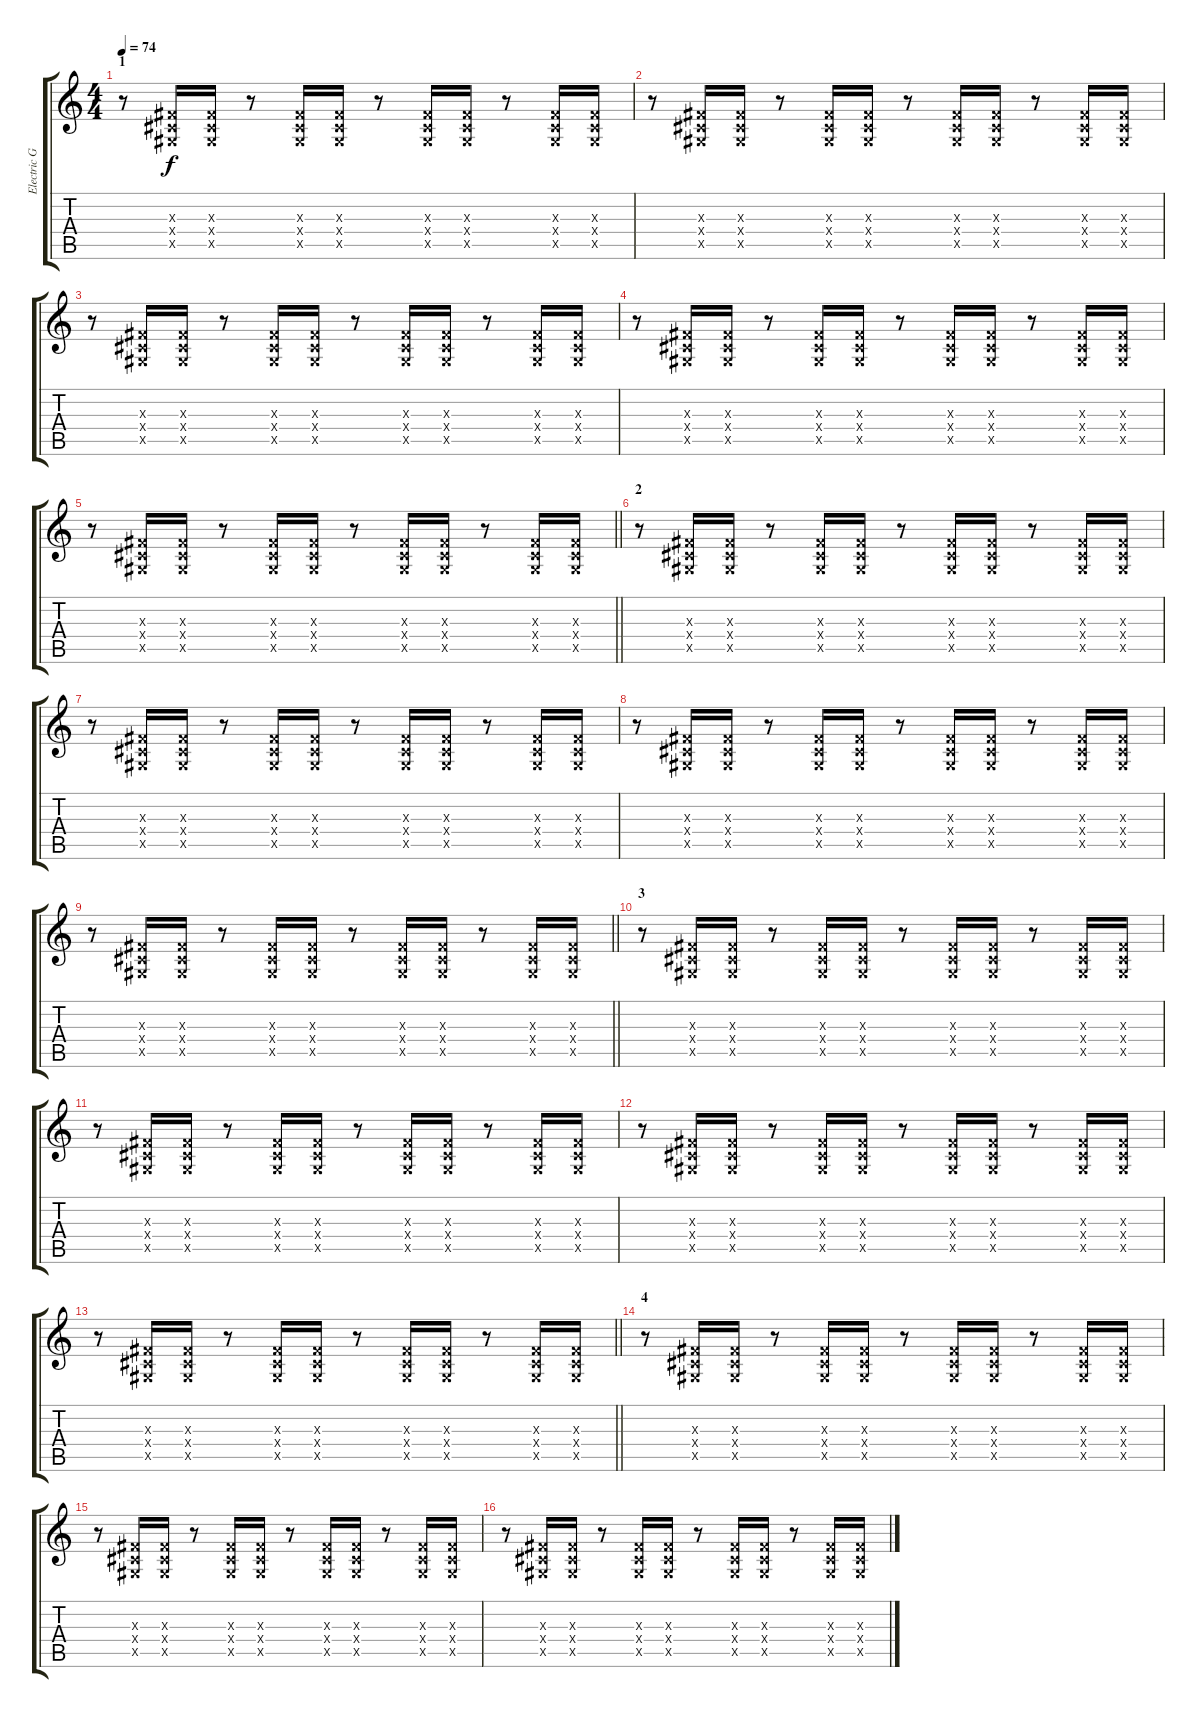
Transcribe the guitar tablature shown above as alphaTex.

\track ("Electric Guitar mute" "Electric G") {instrument electricguitarmuted}
\staff {score tabs}
\tuning (E4 B3 G3 D3 A2 E2) {hide}
\ts (4 4)
\section ("" "1")
\tempo 74
\clef g2
\ks c
r.8{dy f instrument electricguitarmuted} (-1.3{x} -1.4{x} -1.5{x}).16 (-1.3{x} -1.4{x} -1.5{x}).16 r.8 (-1.3{x} -1.4{x} -1.5{x}).16 (-1.3{x} -1.4{x} -1.5{x}).16 r.8 (-1.3{x} -1.4{x} -1.5{x}).16 (-1.3{x} -1.4{x} -1.5{x}).16 r.8 (-1.3{x} -1.4{x} -1.5{x}).16 (-1.3{x} -1.4{x} -1.5{x}).16 |
r.8 (-1.3{x} -1.4{x} -1.5{x}).16 (-1.3{x} -1.4{x} -1.5{x}).16 r.8 (-1.3{x} -1.4{x} -1.5{x}).16 (-1.3{x} -1.4{x} -1.5{x}).16 r.8 (-1.3{x} -1.4{x} -1.5{x}).16 (-1.3{x} -1.4{x} -1.5{x}).16 r.8 (-1.3{x} -1.4{x} -1.5{x}).16 (-1.3{x} -1.4{x} -1.5{x}).16 |
r.8 (-1.3{x} -1.4{x} -1.5{x}).16 (-1.3{x} -1.4{x} -1.5{x}).16 r.8 (-1.3{x} -1.4{x} -1.5{x}).16 (-1.3{x} -1.4{x} -1.5{x}).16 r.8 (-1.3{x} -1.4{x} -1.5{x}).16 (-1.3{x} -1.4{x} -1.5{x}).16 r.8 (-1.3{x} -1.4{x} -1.5{x}).16 (-1.3{x} -1.4{x} -1.5{x}).16 |
r.8 (-1.3{x} -1.4{x} -1.5{x}).16 (-1.3{x} -1.4{x} -1.5{x}).16 r.8 (-1.3{x} -1.4{x} -1.5{x}).16 (-1.3{x} -1.4{x} -1.5{x}).16 r.8 (-1.3{x} -1.4{x} -1.5{x}).16 (-1.3{x} -1.4{x} -1.5{x}).16 r.8 (-1.3{x} -1.4{x} -1.5{x}).16 (-1.3{x} -1.4{x} -1.5{x}).16 |
\barLineRight lightlight
r.8 (-1.3{x} -1.4{x} -1.5{x}).16 (-1.3{x} -1.4{x} -1.5{x}).16 r.8 (-1.3{x} -1.4{x} -1.5{x}).16 (-1.3{x} -1.4{x} -1.5{x}).16 r.8 (-1.3{x} -1.4{x} -1.5{x}).16 (-1.3{x} -1.4{x} -1.5{x}).16 r.8 (-1.3{x} -1.4{x} -1.5{x}).16 (-1.3{x} -1.4{x} -1.5{x}).16 |
\section ("" "2")
r.8 (-1.3{x} -1.4{x} -1.5{x}).16 (-1.3{x} -1.4{x} -1.5{x}).16 r.8 (-1.3{x} -1.4{x} -1.5{x}).16 (-1.3{x} -1.4{x} -1.5{x}).16 r.8 (-1.3{x} -1.4{x} -1.5{x}).16 (-1.3{x} -1.4{x} -1.5{x}).16 r.8 (-1.3{x} -1.4{x} -1.5{x}).16 (-1.3{x} -1.4{x} -1.5{x}).16 |
r.8 (-1.3{x} -1.4{x} -1.5{x}).16 (-1.3{x} -1.4{x} -1.5{x}).16 r.8 (-1.3{x} -1.4{x} -1.5{x}).16 (-1.3{x} -1.4{x} -1.5{x}).16 r.8 (-1.3{x} -1.4{x} -1.5{x}).16 (-1.3{x} -1.4{x} -1.5{x}).16 r.8 (-1.3{x} -1.4{x} -1.5{x}).16 (-1.3{x} -1.4{x} -1.5{x}).16 |
r.8 (-1.3{x} -1.4{x} -1.5{x}).16 (-1.3{x} -1.4{x} -1.5{x}).16 r.8 (-1.3{x} -1.4{x} -1.5{x}).16 (-1.3{x} -1.4{x} -1.5{x}).16 r.8 (-1.3{x} -1.4{x} -1.5{x}).16 (-1.3{x} -1.4{x} -1.5{x}).16 r.8 (-1.3{x} -1.4{x} -1.5{x}).16 (-1.3{x} -1.4{x} -1.5{x}).16 |
\barLineRight lightlight
r.8 (-1.3{x} -1.4{x} -1.5{x}).16 (-1.3{x} -1.4{x} -1.5{x}).16 r.8 (-1.3{x} -1.4{x} -1.5{x}).16 (-1.3{x} -1.4{x} -1.5{x}).16 r.8 (-1.3{x} -1.4{x} -1.5{x}).16 (-1.3{x} -1.4{x} -1.5{x}).16 r.8 (-1.3{x} -1.4{x} -1.5{x}).16 (-1.3{x} -1.4{x} -1.5{x}).16 |
\section ("" "3")
r.8 (-1.3{x} -1.4{x} -1.5{x}).16 (-1.3{x} -1.4{x} -1.5{x}).16 r.8 (-1.3{x} -1.4{x} -1.5{x}).16 (-1.3{x} -1.4{x} -1.5{x}).16 r.8 (-1.3{x} -1.4{x} -1.5{x}).16 (-1.3{x} -1.4{x} -1.5{x}).16 r.8 (-1.3{x} -1.4{x} -1.5{x}).16 (-1.3{x} -1.4{x} -1.5{x}).16 |
r.8 (-1.3{x} -1.4{x} -1.5{x}).16 (-1.3{x} -1.4{x} -1.5{x}).16 r.8 (-1.3{x} -1.4{x} -1.5{x}).16 (-1.3{x} -1.4{x} -1.5{x}).16 r.8 (-1.3{x} -1.4{x} -1.5{x}).16 (-1.3{x} -1.4{x} -1.5{x}).16 r.8 (-1.3{x} -1.4{x} -1.5{x}).16 (-1.3{x} -1.4{x} -1.5{x}).16 |
r.8 (-1.3{x} -1.4{x} -1.5{x}).16 (-1.3{x} -1.4{x} -1.5{x}).16 r.8 (-1.3{x} -1.4{x} -1.5{x}).16 (-1.3{x} -1.4{x} -1.5{x}).16 r.8 (-1.3{x} -1.4{x} -1.5{x}).16 (-1.3{x} -1.4{x} -1.5{x}).16 r.8 (-1.3{x} -1.4{x} -1.5{x}).16 (-1.3{x} -1.4{x} -1.5{x}).16 |
\barLineRight lightlight
r.8 (-1.3{x} -1.4{x} -1.5{x}).16 (-1.3{x} -1.4{x} -1.5{x}).16 r.8 (-1.3{x} -1.4{x} -1.5{x}).16 (-1.3{x} -1.4{x} -1.5{x}).16 r.8 (-1.3{x} -1.4{x} -1.5{x}).16 (-1.3{x} -1.4{x} -1.5{x}).16 r.8 (-1.3{x} -1.4{x} -1.5{x}).16 (-1.3{x} -1.4{x} -1.5{x}).16 |
\section ("" "4")
r.8 (-1.3{x} -1.4{x} -1.5{x}).16 (-1.3{x} -1.4{x} -1.5{x}).16 r.8 (-1.3{x} -1.4{x} -1.5{x}).16 (-1.3{x} -1.4{x} -1.5{x}).16 r.8 (-1.3{x} -1.4{x} -1.5{x}).16 (-1.3{x} -1.4{x} -1.5{x}).16 r.8 (-1.3{x} -1.4{x} -1.5{x}).16 (-1.3{x} -1.4{x} -1.5{x}).16 |
r.8 (-1.3{x} -1.4{x} -1.5{x}).16 (-1.3{x} -1.4{x} -1.5{x}).16 r.8 (-1.3{x} -1.4{x} -1.5{x}).16 (-1.3{x} -1.4{x} -1.5{x}).16 r.8 (-1.3{x} -1.4{x} -1.5{x}).16 (-1.3{x} -1.4{x} -1.5{x}).16 r.8 (-1.3{x} -1.4{x} -1.5{x}).16 (-1.3{x} -1.4{x} -1.5{x}).16 |
r.8 (-1.3{x} -1.4{x} -1.5{x}).16 (-1.3{x} -1.4{x} -1.5{x}).16 r.8 (-1.3{x} -1.4{x} -1.5{x}).16 (-1.3{x} -1.4{x} -1.5{x}).16 r.8 (-1.3{x} -1.4{x} -1.5{x}).16 (-1.3{x} -1.4{x} -1.5{x}).16 r.8 (-1.3{x} -1.4{x} -1.5{x}).16 (-1.3{x} -1.4{x} -1.5{x}).16
